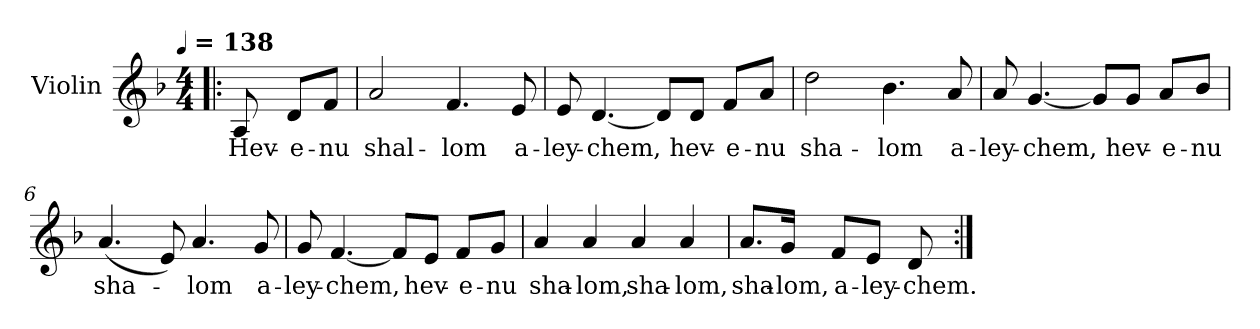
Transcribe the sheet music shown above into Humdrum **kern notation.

**kern	**text
*part1	*part1
*staff1	*staff1
*I"Violin	*
*I'Vln.	*
*clefG2	*
*k[b-]	*
!!LO:TX:omd:t=[quarter] = 138
*M4/4	*
*MM138	*
=1!|:	=1!|:
8A/	Hev-
8dL	-e-
8fJ	-nu
=2	=2
2a/	shal-
4.f/	-lom
8e/	a-
=3	=3
8e/	-ley-
[4.d/	-chem,
8dL]	.
8dJ	hev-
8fL	-e-
8aJ	-nu
!!LO:LB:g=z
=4	=4
2dd\	sha-
4.b-\	-lom
8a/	a-
=5	=5
8a/	-ley-
[4.g/	-chem,
8gL]	.
8gJ	hev-
8aL	-e-
8b-J	-nu
=6	=6
(<4.a/	sha-
8e/)	.
4.a/	-lom
8g/	a-
!!LO:LB:g=z
=7	=7
8g/	-ley-
[4.f/	-chem,
8fL]	.
8eJ	hev-
8fL	-e-
8gJ	-nu
=8	=8
4a/	sha-
4a/	-lom,
4a/	sha-
4a/	-lom,
=9	=9
8.aL	sha-
16gJk	-lom,
8fL	a-
8eJ	-ley-
8d/	-chem.
=:|!	=:|!
*-	*-
